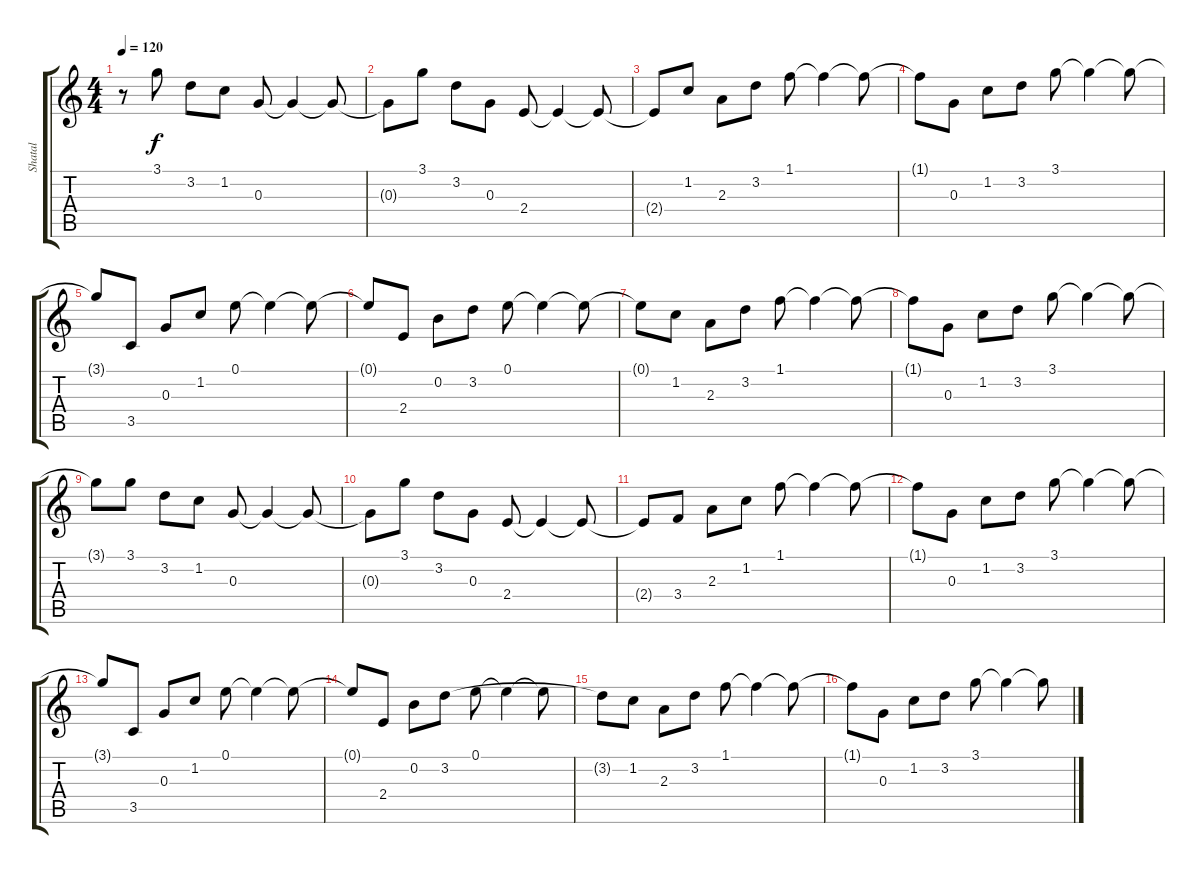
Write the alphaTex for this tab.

\track ("Shatal" "Shatal") {instrument distortionguitar}
\staff {score tabs}
\tuning (E4 B3 G3 D3 A2 E2) {hide}
\ts (4 4)
\tempo 120
\clef g2
\ks c
r.8{dy f instrument distortionguitar} 3.1.8 3.2.8 1.2.8 0.3.8 0.3{t}.4 0.3{t}.8 |
0.3{t}.8 3.1.8 3.2.8 0.3.8 2.4.8 2.4{t}.4 2.4{t}.8 |
2.4{t}.8 1.2.8 2.3.8 3.2.8 1.1.8 1.1{t}.4 1.1{t}.8 |
1.1{t}.8 0.3.8 1.2.8 3.2.8 3.1.8 3.1{t}.4 3.1{t}.8 |
3.1{t}.8 3.5.8 0.3.8 1.2.8 0.1.8 0.1{t}.4 0.1{t}.8 |
0.1{t}.8 2.4.8 0.2.8 3.2.8 0.1.8 0.1{t}.4 0.1{t}.8 |
0.1{t}.8 1.2.8 2.3.8 3.2.8 1.1.8 1.1{t}.4 1.1{t}.8 |
1.1{t}.8 0.3.8 1.2.8 3.2.8 3.1.8 3.1{t}.4 3.1{t}.8 |
3.1{t}.8 3.1.8 3.2.8 1.2.8 0.3.8 0.3{t}.4 0.3{t}.8 |
0.3{t}.8 3.1.8 3.2.8 0.3.8 2.4.8 2.4{t}.4 2.4{t}.8 |
2.4{t}.8 3.4.8 2.3.8 1.2.8 1.1.8 1.1{t}.4 1.1{t}.8 |
1.1{t}.8 0.3.8 1.2.8 3.2.8 3.1.8 3.1{t}.4 3.1{t}.8 |
3.1{t}.8 3.5.8 0.3.8 1.2.8 0.1.8 0.1{t}.4 0.1{t}.8 |
0.1{t}.8 2.4.8 0.2.8 3.2.8 0.1.8 0.1{t}.4 0.1{t}.8 |
3.2{t}.8 1.2.8 2.3.8 3.2.8 1.1.8 1.1{t}.4 1.1{t}.8 |
1.1{t}.8 0.3.8 1.2.8 3.2.8 3.1.8 3.1{t}.4 3.1{t}.8
